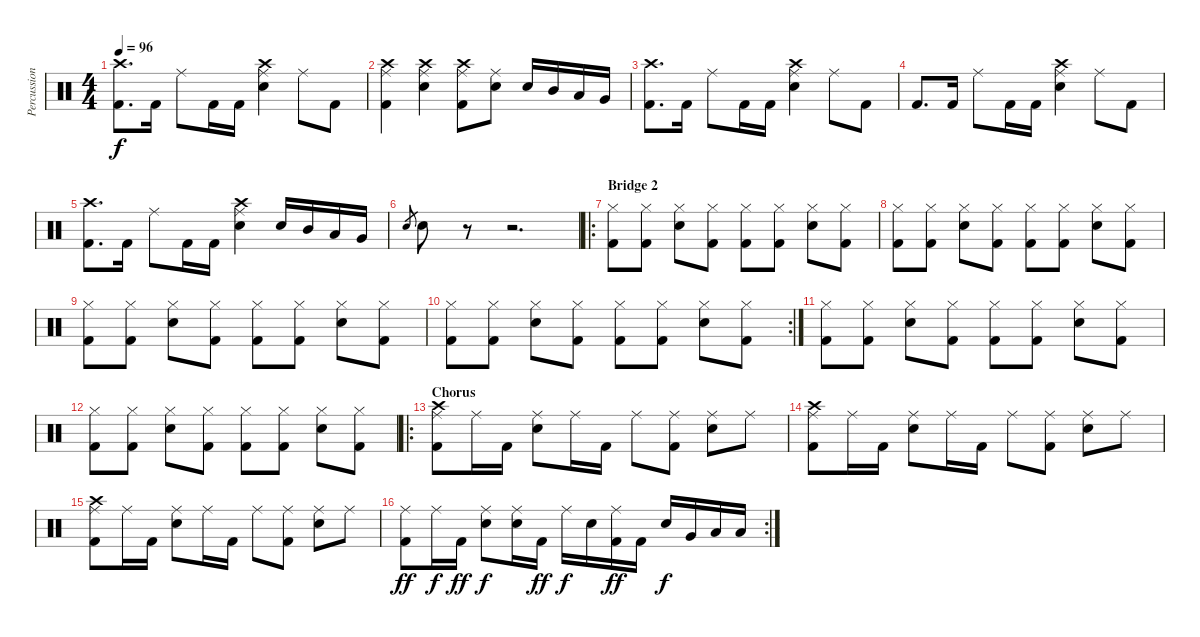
\track ("Percussion" "Percussion") {instrument percussion}
\staff {score}
\articulation defaults
\ts (4 4)
\tempo 96
\clef neutral
\ks c
("Crash high (hit)" "Kick (hit) 2").8{d dy f} "Kick (hit) 2".16 "Ride (middle)".8 "Kick (hit) 2".16 "Kick (hit) 2".16 ("Crash high (hit)" "Ride (middle)" "Electric Snare (hit)").4 "Ride (middle)".8 "Kick (hit) 2".8 |
("Crash high (hit)" "Ride (middle)" "Kick (hit) 2").4 ("Crash high (hit)" "Ride (middle)" "Electric Snare (hit)").4 ("Crash high (hit)" "Ride (middle)" "Kick (hit) 2").8 ("Ride (middle)" "Electric Snare (hit)").8 "Electric Snare (hit)".16 "Mid Tom (hit)".16 "Low Tom (hit)".16 "Very Low Tom (hit)".16 |
("Crash high (hit)" "Kick (hit) 2").8{d} "Kick (hit) 2".16 "Ride (middle)".8 "Kick (hit) 2".16 "Kick (hit) 2".16 ("Crash high (hit)" "Ride (middle)" "Electric Snare (hit)").4 "Ride (middle)".8 "Kick (hit) 2".8 |
"Kick (hit) 2".8{d} "Kick (hit) 2".16 "Ride (middle)".8 "Kick (hit) 2".16 "Kick (hit) 2".16 ("Crash high (hit)" "Ride (middle)" "Electric Snare (hit)").4 "Ride (middle)".8 "Kick (hit) 2".8 |
("Crash high (hit)" "Kick (hit) 2").8{d} "Kick (hit) 2".16 "Ride (middle)".8 "Kick (hit) 2".16 "Kick (hit) 2".16 ("Crash high (hit)" "Ride (middle)" "Electric Snare (hit)").4 "Snare (hit) 2".16 "Mid Tom (hit)".16 "Low Tom (hit)".16 "Very Low Tom (hit)".16 |
"Electric Snare (hit)".8{gr} "Electric Snare (hit)".8 r.8 r.2{d} |
\ro
\section ("" "Bridge 2")
("Hi-Hat (closed)" "Kick (hit) 2").8 ("Hi-Hat (closed)" "Kick (hit) 2").8 ("Hi-Hat (closed)" "Electric Snare (hit)").8 ("Hi-Hat (closed)" "Kick (hit) 2").8 ("Hi-Hat (closed)" "Kick (hit) 2").8 ("Hi-Hat (closed)" "Kick (hit) 2").8 ("Hi-Hat (closed)" "Electric Snare (hit)").8 ("Hi-Hat (closed)" "Kick (hit) 2").8 |
("Hi-Hat (closed)" "Kick (hit) 2").8 ("Hi-Hat (closed)" "Kick (hit) 2").8 ("Hi-Hat (closed)" "Electric Snare (hit)").8 ("Hi-Hat (closed)" "Kick (hit) 2").8 ("Hi-Hat (closed)" "Kick (hit) 2").8 ("Hi-Hat (closed)" "Kick (hit) 2").8 ("Hi-Hat (closed)" "Electric Snare (hit)").8 ("Hi-Hat (closed)" "Kick (hit) 2").8 |
("Hi-Hat (closed)" "Kick (hit) 2").8 ("Hi-Hat (closed)" "Kick (hit) 2").8 ("Hi-Hat (closed)" "Electric Snare (hit)").8 ("Hi-Hat (closed)" "Kick (hit) 2").8 ("Hi-Hat (closed)" "Kick (hit) 2").8 ("Hi-Hat (closed)" "Kick (hit) 2").8 ("Hi-Hat (closed)" "Electric Snare (hit)").8 ("Hi-Hat (closed)" "Kick (hit) 2").8 |
\rc 2
("Hi-Hat (closed)" "Kick (hit) 2").8 ("Hi-Hat (closed)" "Kick (hit) 2").8 ("Hi-Hat (closed)" "Electric Snare (hit)").8 ("Hi-Hat (closed)" "Kick (hit) 2").8 ("Hi-Hat (closed)" "Kick (hit) 2").8 ("Hi-Hat (closed)" "Kick (hit) 2").8 ("Hi-Hat (closed)" "Electric Snare (hit)").8 ("Hi-Hat (closed)" "Kick (hit) 2").8 |
("Hi-Hat (closed)" "Kick (hit) 2").8 ("Hi-Hat (closed)" "Kick (hit) 2").8 ("Hi-Hat (closed)" "Electric Snare (hit)").8 ("Hi-Hat (closed)" "Kick (hit) 2").8 ("Hi-Hat (closed)" "Kick (hit) 2").8 ("Hi-Hat (closed)" "Kick (hit) 2").8 ("Hi-Hat (closed)" "Electric Snare (hit)").8 ("Hi-Hat (closed)" "Kick (hit) 2").8 |
("Hi-Hat (closed)" "Kick (hit) 2").8 ("Hi-Hat (closed)" "Kick (hit) 2").8 ("Hi-Hat (closed)" "Electric Snare (hit)").8 ("Hi-Hat (closed)" "Kick (hit) 2").8 ("Hi-Hat (closed)" "Kick (hit) 2").8 ("Hi-Hat (closed)" "Kick (hit) 2").8 ("Hi-Hat (closed)" "Electric Snare (hit)").8 ("Hi-Hat (closed)" "Kick (hit) 2").8 |
\ro
\section ("" "Chorus")
("Crash high (hit)" "Ride (middle)" "Kick (hit) 2").8 "Ride (middle)".16 "Kick (hit) 2".16 ("Ride (middle)" "Electric Snare (hit)").8 "Ride (middle)".16 "Kick (hit) 2".16 "Ride (middle)".8 ("Ride (middle)" "Kick (hit) 2").8 ("Ride (middle)" "Electric Snare (hit)").8 "Ride (middle)".8 |
("Crash high (hit)" "Ride (middle)" "Kick (hit) 2").8 "Ride (middle)".16 "Kick (hit) 2".16 ("Ride (middle)" "Electric Snare (hit)").8 "Ride (middle)".16 "Kick (hit) 2".16 "Ride (middle)".8 ("Ride (middle)" "Kick (hit) 2").8 ("Ride (middle)" "Electric Snare (hit)").8 "Ride (middle)".8 |
("Crash high (hit)" "Ride (middle)" "Kick (hit) 2").8 "Ride (middle)".16 "Kick (hit) 2".16 ("Ride (middle)" "Electric Snare (hit)").8 "Ride (middle)".16 "Kick (hit) 2".16 "Ride (middle)".8 ("Ride (middle)" "Kick (hit) 2").8 ("Ride (middle)" "Electric Snare (hit)").8 "Ride (middle)".8 |
\rc 2
("Ride (middle)" "Kick (hit) 2").8{dy ff} "Ride (middle)".16{dy f} "Kick (hit) 2".16{dy ff} ("Ride (middle)" "Electric Snare (hit)").8{dy f} ("Ride (middle)" "Electric Snare (hit)").16 "Kick (hit) 2".16{dy ff} "Ride (middle)".16{dy f} "Electric Snare (hit)".16 ("Ride (middle)" "Kick (hit) 2").16{dy ff} "Kick (hit) 2".16 "Electric Snare (hit)".16{dy f} "Very Low Tom (hit)".16 "Low Floor Tom (hit)".16 "Low Floor Tom (hit)".16
